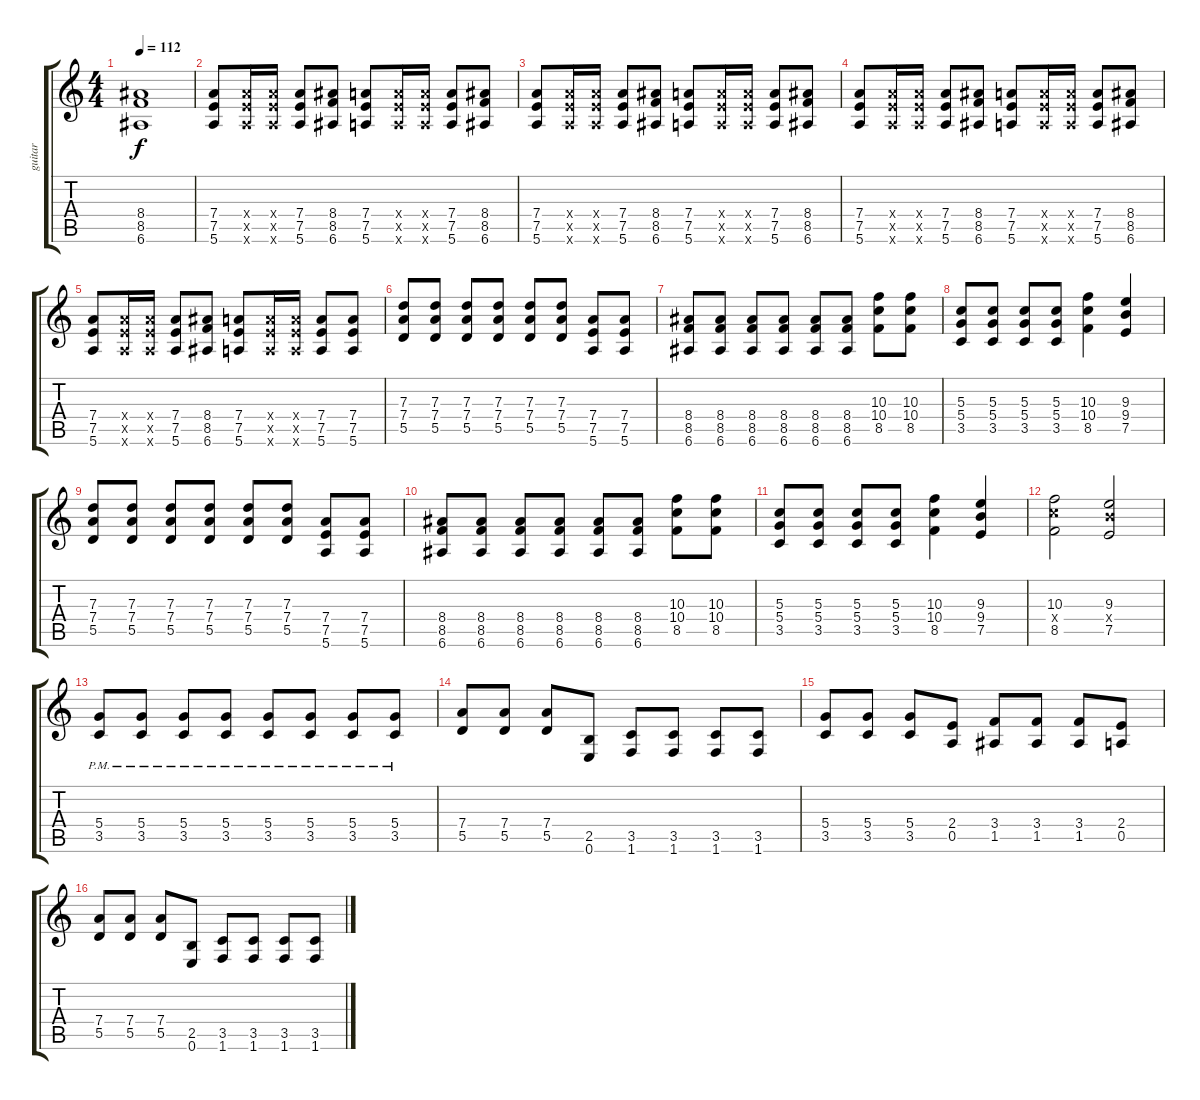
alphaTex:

\track ("guitar" "guitar") {instrument overdrivenguitar}
\staff {score tabs}
\tuning (E4 B3 G3 D3 A2 E2) {hide}
\ts (4 4)
\tempo 112
\clef g2
\ks c
(8.4 8.5 6.6).1{dy f} |
(7.4 7.5 5.6).8 (7.4{x} 7.5{x} 5.6{x}).16 (7.4{x} 7.5{x} 5.6{x}).16 (7.4 7.5 5.6).8 (8.4 8.5 6.6).8 (7.4 7.5 5.6).8 (7.4{x} 7.5{x} 5.6{x}).16 (7.4{x} 7.5{x} 5.6{x}).16 (7.4 7.5 5.6).8 (8.4 8.5 6.6).8 |
(7.4 7.5 5.6).8 (7.4{x} 7.5{x} 5.6{x}).16 (7.4{x} 7.5{x} 5.6{x}).16 (7.4 7.5 5.6).8 (8.4 8.5 6.6).8 (7.4 7.5 5.6).8 (7.4{x} 7.5{x} 5.6{x}).16 (7.4{x} 7.5{x} 5.6{x}).16 (7.4 7.5 5.6).8 (8.4 8.5 6.6).8 |
(7.4 7.5 5.6).8 (7.4{x} 7.5{x} 5.6{x}).16 (7.4{x} 7.5{x} 5.6{x}).16 (7.4 7.5 5.6).8 (8.4 8.5 6.6).8 (7.4 7.5 5.6).8 (7.4{x} 7.5{x} 5.6{x}).16 (7.4{x} 7.5{x} 5.6{x}).16 (7.4 7.5 5.6).8 (8.4 8.5 6.6).8 |
(7.4 7.5 5.6).8 (7.4{x} 7.5{x} 5.6{x}).16 (7.4{x} 7.5{x} 5.6{x}).16 (7.4 7.5 5.6).8 (8.4 8.5 6.6).8 (7.4 7.5 5.6).8 (7.4{x} 7.5{x} 5.6{x}).16 (7.4{x} 7.5{x} 5.6{x}).16 (7.4 7.5 5.6).8 (7.4 7.5 5.6).8 |
(7.3 7.4 5.5).8 (7.3 7.4 5.5).8 (7.3 7.4 5.5).8 (7.3 7.4 5.5).8 (7.3 7.4 5.5).8 (7.3 7.4 5.5).8 (7.4 7.5 5.6).8 (7.4 7.5 5.6).8 |
(8.4 8.5 6.6).8 (8.4 8.5 6.6).8 (8.4 8.5 6.6).8 (8.4 8.5 6.6).8 (8.4 8.5 6.6).8 (8.4 8.5 6.6).8 (10.3 10.4 8.5).8 (10.3 10.4 8.5).8 |
(5.3 5.4 3.5).8 (5.3 5.4 3.5).8 (5.3 5.4 3.5).8 (5.3 5.4 3.5).8 (10.3 10.4 8.5).4 (9.3 9.4 7.5).4 |
(7.3 7.4 5.5).8 (7.3 7.4 5.5).8 (7.3 7.4 5.5).8 (7.3 7.4 5.5).8 (7.3 7.4 5.5).8 (7.3 7.4 5.5).8 (7.4 7.5 5.6).8 (7.4 7.5 5.6).8 |
(8.4 8.5 6.6).8 (8.4 8.5 6.6).8 (8.4 8.5 6.6).8 (8.4 8.5 6.6).8 (8.4 8.5 6.6).8 (8.4 8.5 6.6).8 (10.3 10.4 8.5).8 (10.3 10.4 8.5).8 |
(5.3 5.4 3.5).8 (5.3 5.4 3.5).8 (5.3 5.4 3.5).8 (5.3 5.4 3.5).8 (10.3 10.4 8.5).4 (9.3 9.4 7.5).4 |
(10.3 10.4{x} 8.5).2 (9.3 9.4{x} 7.5).2 |
(5.4{pm} 3.5{pm}).8 (5.4{pm} 3.5{pm}).8 (5.4{pm} 3.5{pm}).8 (5.4{pm} 3.5{pm}).8 (5.4{pm} 3.5{pm}).8 (5.4{pm} 3.5{pm}).8 (5.4{pm} 3.5{pm}).8 (5.4{pm} 3.5{pm}).8 |
(7.4 5.5).8 (7.4 5.5).8 (7.4 5.5).8 (2.5 0.6).8 (3.5 1.6).8 (3.5 1.6).8 (3.5 1.6).8 (3.5 1.6).8 |
(5.4 3.5).8 (5.4 3.5).8 (5.4 3.5).8 (2.4 0.5).8 (3.4 1.5).8 (3.4 1.5).8 (3.4 1.5).8 (2.4 0.5).8 |
(7.4 5.5).8 (7.4 5.5).8 (7.4 5.5).8 (2.5 0.6).8 (3.5 1.6).8 (3.5 1.6).8 (3.5 1.6).8 (3.5 1.6).8
